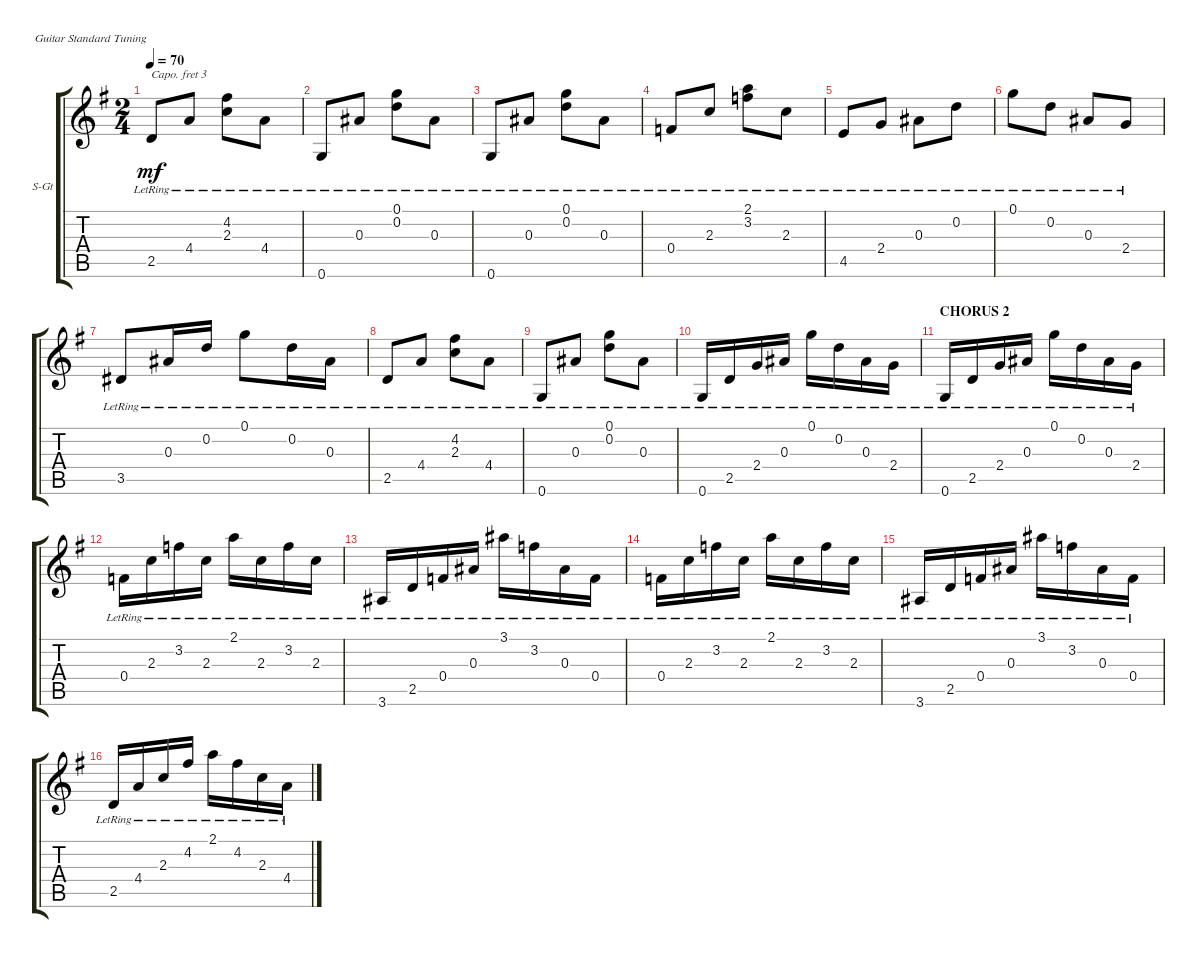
\defaultSystemsLayout 4
\bracketExtendMode groupsimilarinstruments
\firstSystemTrackNameOrientation horizontal
\otherSystemsTrackNameOrientation horizontal
\track ("Steel Guitar" "S-Gt") {instrument acousticguitarsteel}
\staff {score tabs}
\capo 3
\tuning (E4 B3 G3 D3 A2 E2)
\ts (2 4)
\tempo 70
\clef g2
\ks eminor
2.5{lr}.8{dy mf} 4.4{lr}.8 (2.3{lr} 4.2{lr}).8 4.4{lr}.8 |
0.6{lr}.8 0.3{lr}.8 (0.2{lr} 0.1{lr}).8 0.3{lr}.8 |
0.6{lr}.8 0.3{lr}.8 (0.2{lr} 0.1{lr}).8 0.3{lr}.8 |
0.4{lr}.8 2.3{lr}.8 (3.2{lr} 2.1{lr}).8 2.3{lr}.8 |
4.5{lr}.8 2.4{lr}.8 0.3{lr}.8 0.2{lr}.8 |
0.1{lr}.8 0.2{lr}.8 0.3{lr}.8 2.4{lr}.8 |
3.5{lr}.8 0.3{lr}.16 0.2{lr}.16 0.1{lr}.8 0.2{lr}.16 0.3{lr}.16 |
2.5{lr}.8 4.4{lr}.8 (2.3{lr} 4.2{lr}).8 4.4{lr}.8 |
0.6{lr}.8 0.3{lr}.8 (0.2{lr} 0.1{lr}).8 0.3{lr}.8 |
0.6{lr}.16 2.5{lr}.16 2.4{lr}.16 0.3{lr}.16 0.1{lr}.16 0.2{lr}.16 0.3{lr}.16 2.4{lr}.16 |
\section ("" "CHORUS 2")
0.6{lr}.16 2.5{lr}.16 2.4{lr}.16 0.3{lr}.16 0.1{lr}.16 0.2{lr}.16 0.3{lr}.16 2.4{lr}.16 |
0.4{lr}.16 2.3{lr}.16 3.2{lr}.16 2.3{lr}.16 2.1{lr}.16 2.3{lr}.16 3.2{lr}.16 2.3{lr}.16 |
3.6{lr}.16 2.5{lr}.16 0.4{lr}.16 0.3{lr}.16 3.1{lr}.16 3.2{lr}.16 0.3{lr}.16 0.4{lr}.16 |
0.4{lr}.16 2.3{lr}.16 3.2{lr}.16 2.3{lr}.16 2.1{lr}.16 2.3{lr}.16 3.2{lr}.16 2.3{lr}.16 |
3.6{lr}.16 2.5{lr}.16 0.4{lr}.16 0.3{lr}.16 3.1{lr}.16 3.2{lr}.16 0.3{lr}.16 0.4{lr}.16 |
2.5{lr}.16 4.4{lr}.16 2.3{lr}.16 4.2{lr}.16 2.1{lr}.16 4.2{lr}.16 2.3{lr}.16 4.4{lr}.16
